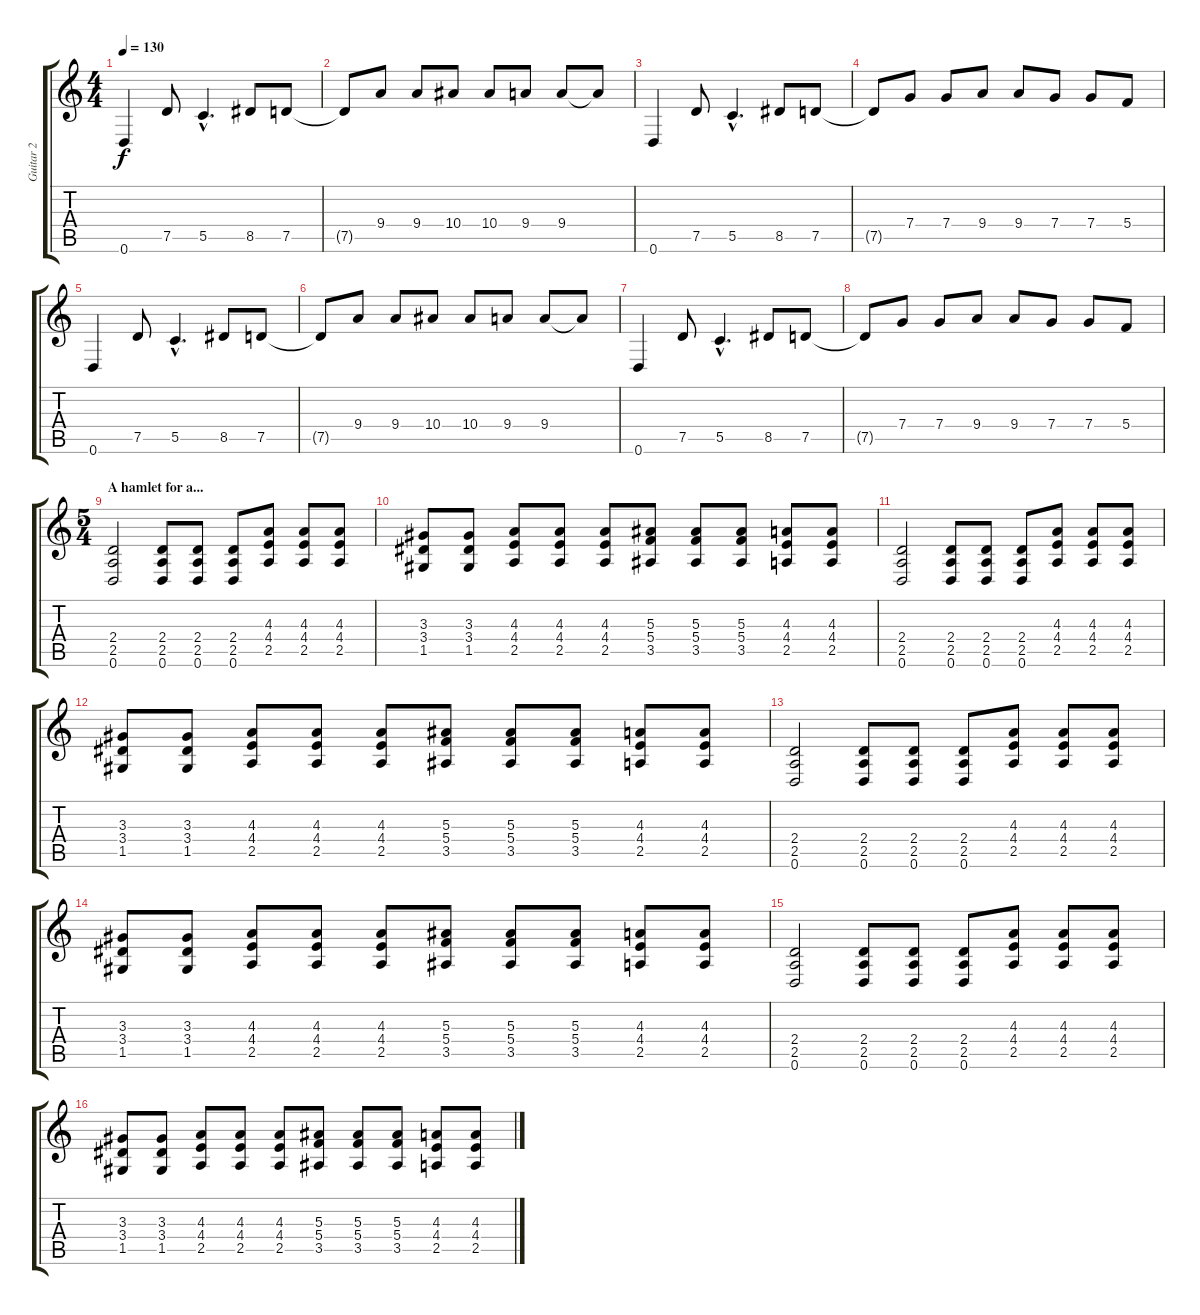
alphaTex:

\track ("Guitar 2" "Guitar 2") {instrument distortionguitar}
\staff {score tabs}
\tuning (D4 A3 F3 C3 G2 D2) {hide}
\ts (4 4)
\tempo 130
\clef g2
\ks c
0.6.4{dy f} 7.5.8 5.5{hac}.4{d} 8.5.8 7.5.8 |
7.5{t}.8 9.4.8 9.4.8 10.4.8 10.4.8 9.4.8 9.4.8 9.4{t}.8 |
0.6.4 7.5.8 5.5{hac}.4{d} 8.5.8 7.5.8 |
7.5{t}.8 7.4.8 7.4.8 9.4.8 9.4.8 7.4.8 7.4.8 5.4.8 |
0.6.4 7.5.8 5.5{hac}.4{d} 8.5.8 7.5.8 |
7.5{t}.8 9.4.8 9.4.8 10.4.8 10.4.8 9.4.8 9.4.8 9.4{t}.8 |
0.6.4 7.5.8 5.5{hac}.4{d} 8.5.8 7.5.8 |
7.5{t}.8 7.4.8 7.4.8 9.4.8 9.4.8 7.4.8 7.4.8 5.4.8 |
\ts (5 4)
\section ("" "A hamlet for a...")
(2.4 2.5 0.6).2 (2.4 2.5 0.6).8 (2.4 2.5 0.6).8 (2.4 2.5 0.6).8 (4.3 4.4 2.5).8 (4.3 4.4 2.5).8 (4.3 4.4 2.5).8 |
(3.3 3.4 1.5).8 (3.3 3.4 1.5).8 (4.3 4.4 2.5).8 (4.3 4.4 2.5).8 (4.3 4.4 2.5).8 (5.3 5.4 3.5).8 (5.3 5.4 3.5).8 (5.3 5.4 3.5).8 (4.3 4.4 2.5).8 (4.3 4.4 2.5).8 |
(2.4 2.5 0.6).2 (2.4 2.5 0.6).8 (2.4 2.5 0.6).8 (2.4 2.5 0.6).8 (4.3 4.4 2.5).8 (4.3 4.4 2.5).8 (4.3 4.4 2.5).8 |
(3.3 3.4 1.5).8 (3.3 3.4 1.5).8 (4.3 4.4 2.5).8 (4.3 4.4 2.5).8 (4.3 4.4 2.5).8 (5.3 5.4 3.5).8 (5.3 5.4 3.5).8 (5.3 5.4 3.5).8 (4.3 4.4 2.5).8 (4.3 4.4 2.5).8 |
(2.4 2.5 0.6).2 (2.4 2.5 0.6).8 (2.4 2.5 0.6).8 (2.4 2.5 0.6).8 (4.3 4.4 2.5).8 (4.3 4.4 2.5).8 (4.3 4.4 2.5).8 |
(3.3 3.4 1.5).8 (3.3 3.4 1.5).8 (4.3 4.4 2.5).8 (4.3 4.4 2.5).8 (4.3 4.4 2.5).8 (5.3 5.4 3.5).8 (5.3 5.4 3.5).8 (5.3 5.4 3.5).8 (4.3 4.4 2.5).8 (4.3 4.4 2.5).8 |
(2.4 2.5 0.6).2 (2.4 2.5 0.6).8 (2.4 2.5 0.6).8 (2.4 2.5 0.6).8 (4.3 4.4 2.5).8 (4.3 4.4 2.5).8 (4.3 4.4 2.5).8 |
(3.3 3.4 1.5).8 (3.3 3.4 1.5).8 (4.3 4.4 2.5).8 (4.3 4.4 2.5).8 (4.3 4.4 2.5).8 (5.3 5.4 3.5).8 (5.3 5.4 3.5).8 (5.3 5.4 3.5).8 (4.3 4.4 2.5).8 (4.3 4.4 2.5).8
